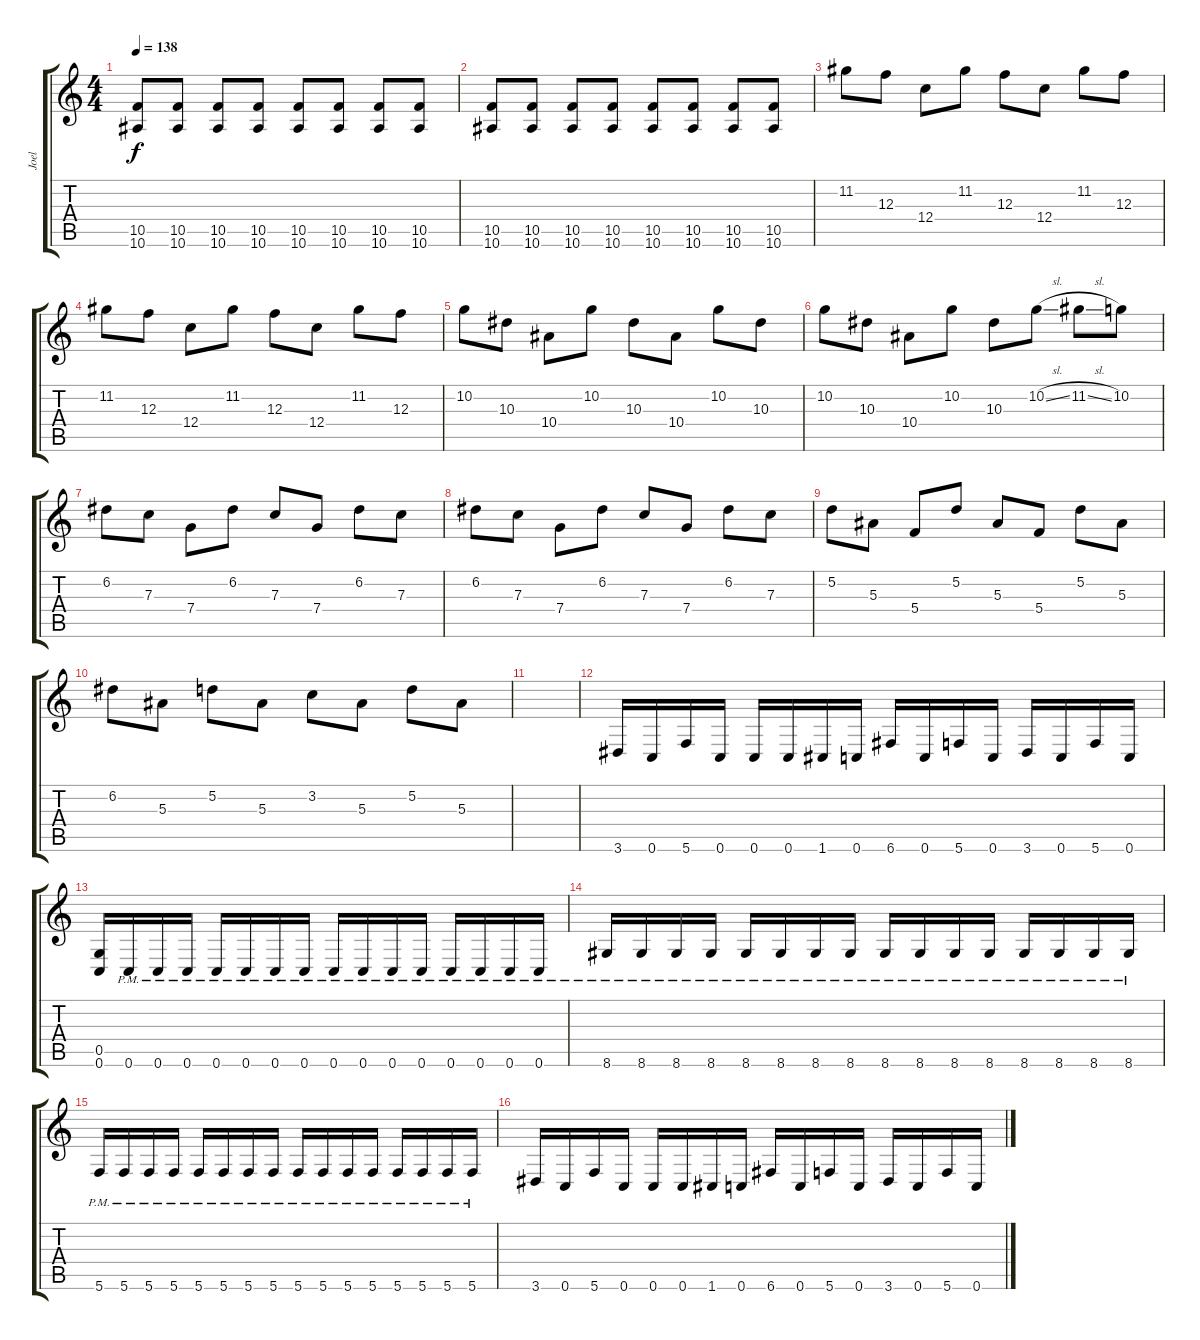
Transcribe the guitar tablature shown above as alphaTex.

\track ("Joel" "Joel") {instrument distortionguitar}
\staff {score tabs}
\tuning (D4 A3 F3 C3 G2 C2) {hide}
\ts (4 4)
\tempo 138
\clef g2
\ks c
(10.5 10.6).8{dy f} (10.5 10.6).8 (10.5 10.6).8 (10.5 10.6).8 (10.5 10.6).8 (10.5 10.6).8 (10.5 10.6).8 (10.5 10.6).8 |
(10.5 10.6).8 (10.5 10.6).8 (10.5 10.6).8 (10.5 10.6).8 (10.5 10.6).8 (10.5 10.6).8 (10.5 10.6).8 (10.5 10.6).8 |
11.2.8 12.3.8 12.4.8 11.2.8 12.3.8 12.4.8 11.2.8 12.3.8 |
11.2.8 12.3.8 12.4.8 11.2.8 12.3.8 12.4.8 11.2.8 12.3.8 |
10.2.8 10.3.8 10.4.8 10.2.8 10.3.8 10.4.8 10.2.8 10.3.8 |
10.2.8 10.3.8 10.4.8 10.2.8 10.3.8 10.2{sl}.8 11.2{sl}.8 10.2.8 |
6.2.8 7.3.8 7.4.8 6.2.8 7.3.8 7.4.8 6.2.8 7.3.8 |
6.2.8 7.3.8 7.4.8 6.2.8 7.3.8 7.4.8 6.2.8 7.3.8 |
5.2.8 5.3.8 5.4.8 5.2.8 5.3.8 5.4.8 5.2.8 5.3.8 |
6.2.8 5.3.8 5.2.8 5.3.8 3.2.8 5.3.8 5.2.8 5.3.8 |
|
3.6.16 0.6.16 5.6.16 0.6.16 0.6.16 0.6.16 1.6.16 0.6.16 6.6.16 0.6.16 5.6.16 0.6.16 3.6.16 0.6.16 5.6.16 0.6.16 |
(0.5 0.6).16 0.6{pm}.16 0.6{pm}.16 0.6{pm}.16 0.6{pm}.16 0.6{pm}.16 0.6{pm}.16 0.6{pm}.16 0.6{pm}.16 0.6{pm}.16 0.6{pm}.16 0.6{pm}.16 0.6{pm}.16 0.6{pm}.16 0.6{pm}.16 0.6{pm}.16 |
8.6{pm}.16 8.6{pm}.16 8.6{pm}.16 8.6{pm}.16 8.6{pm}.16 8.6{pm}.16 8.6{pm}.16 8.6{pm}.16 8.6{pm}.16 8.6{pm}.16 8.6{pm}.16 8.6{pm}.16 8.6{pm}.16 8.6{pm}.16 8.6{pm}.16 8.6{pm}.16 |
5.6{pm}.16 5.6{pm}.16 5.6{pm}.16 5.6{pm}.16 5.6{pm}.16 5.6{pm}.16 5.6{pm}.16 5.6{pm}.16 5.6{pm}.16 5.6{pm}.16 5.6{pm}.16 5.6{pm}.16 5.6{pm}.16 5.6{pm}.16 5.6{pm}.16 5.6{pm}.16 |
3.6.16 0.6.16 5.6.16 0.6.16 0.6.16 0.6.16 1.6.16 0.6.16 6.6.16 0.6.16 5.6.16 0.6.16 3.6.16 0.6.16 5.6.16 0.6.16
